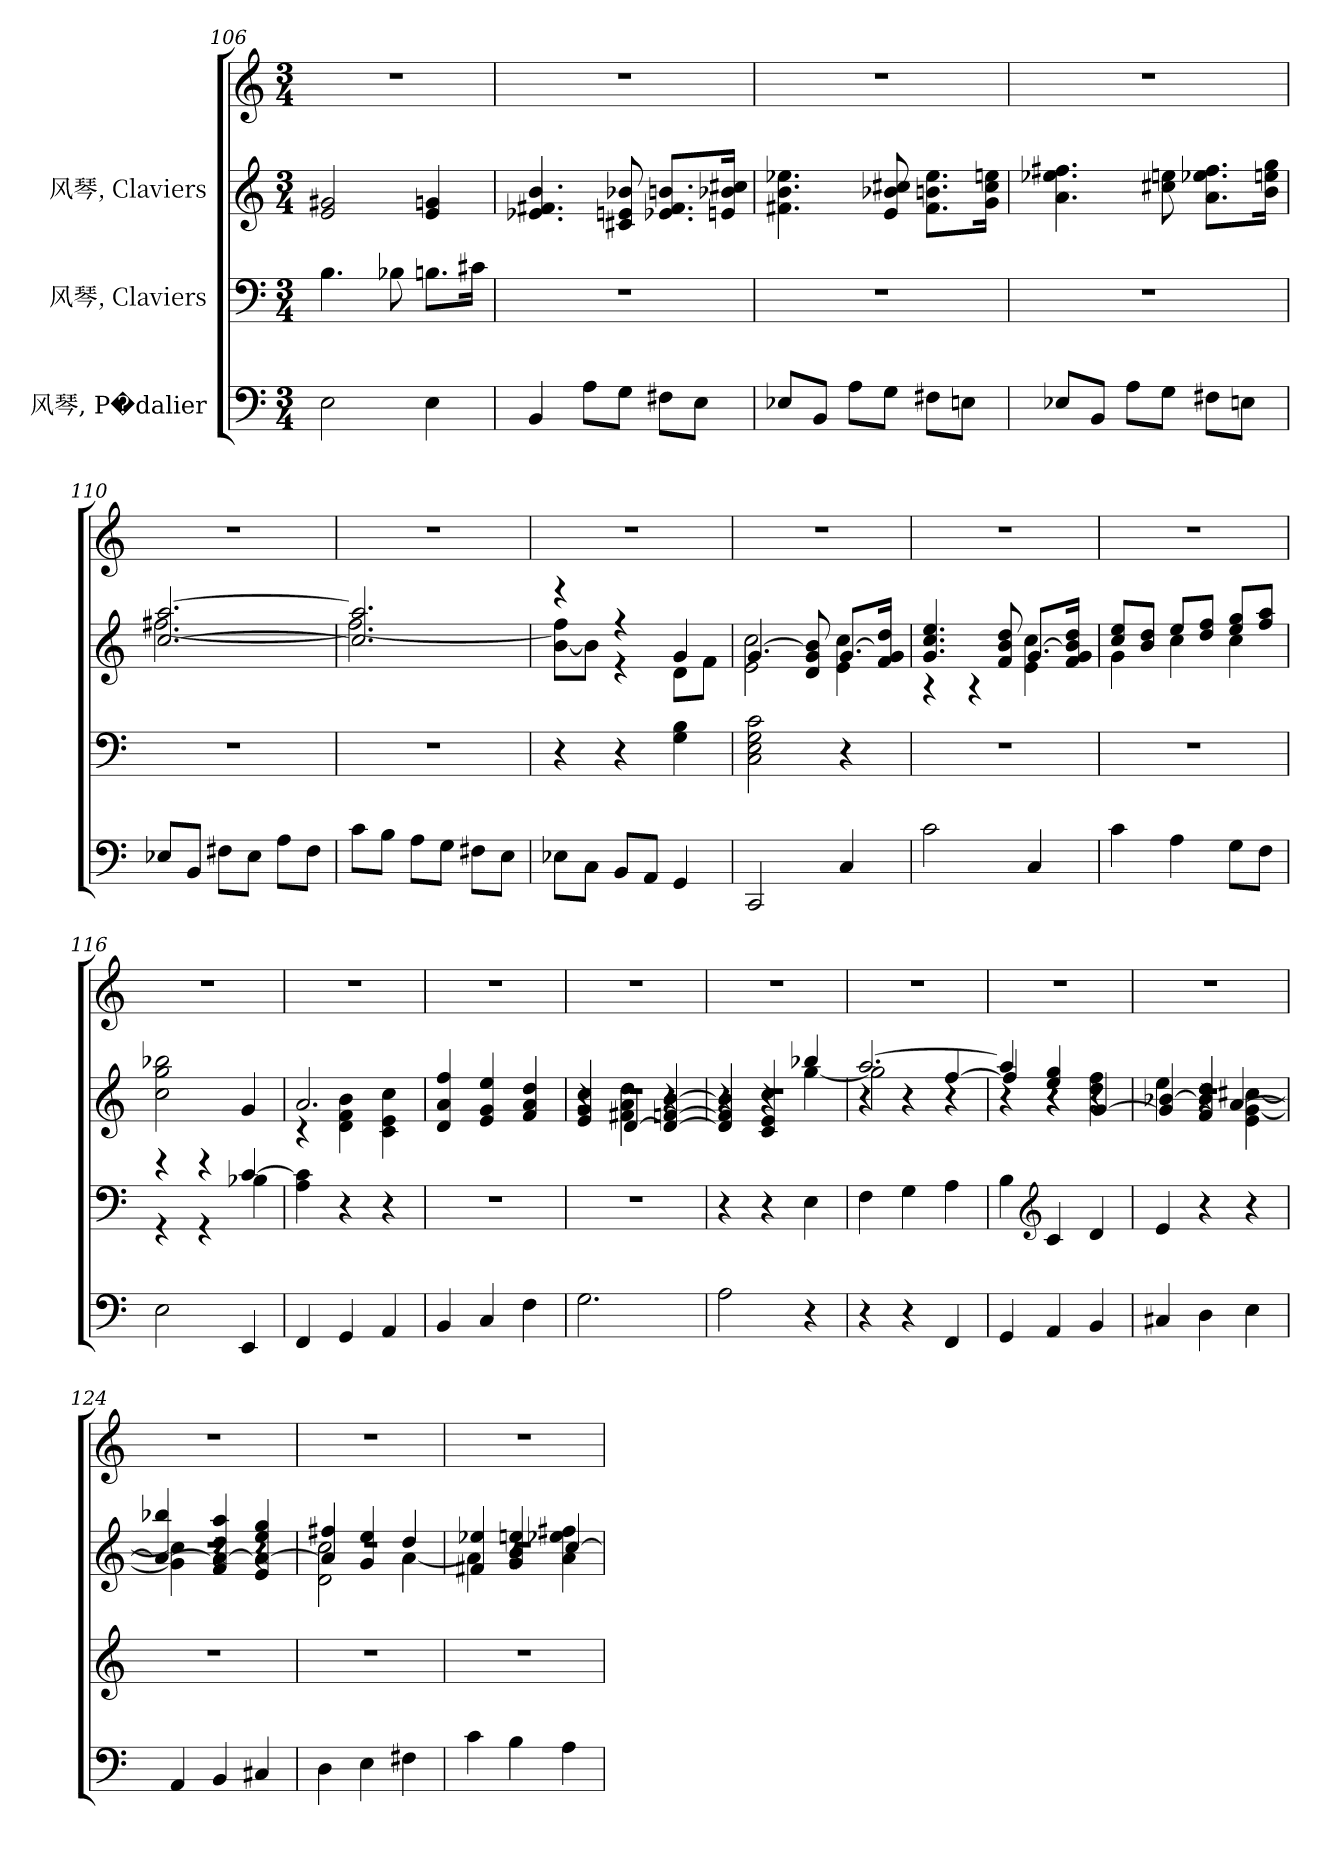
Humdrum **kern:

**kern	**kern	**kern	**kern
*part3	*part2	*part1	*part1
*staff4	*staff3	*staff2	*staff1
*I"风琴, P�dalier	*I"风琴, Claviers	*I"风琴, Claviers	*
!!LO:PB:g=z
*clefF4	*clefF4	*clefG2	*clefG2
*k[]	*k[]	*k[]	*k[]
*M3/4	*M3/4	*M3/4	*M3/4
=106	=106	=106	=106
2E\	4.B\	2e/ 2g#X/	2.r
.	8B-X\	.	.
4E\	8.Bn\L	4e/ 4gn/	.
.	16c#X\Jk	.	.
=107	=107	=107	=107
4BB/	2.r	4.e-X/ 4.f#X/ 4.b/	2.r
8A\L	.	.	.
8G\J	.	8c#X/ 8en/ 8b-X/	.
8F#X\L	.	8.e-X/ 8.f#/ 8.bn/L	.
8E\J	.	.	.
.	.	16en/ 16b-X/ 16cc#X/Jk	.
=108	=108	=108	=108
8E-X/L	2.r	4.f#X\ 4.b\ 4.ee-X\	2.r
8BB/J	.	.	.
8A\L	.	.	.
8G\J	.	8e/ 8b-X/ 8cc#X/	.
8F#X\L	.	8.f#\ 8.bn\ 8.ee-\L	.
8En\J	.	.	.
.	.	16g\ 16cc#\ 16een\Jk	.
=109	=109	=109	=109
8E-X/L	2.r	4.a\ 4.ee-X\ 4.ff#X\	2.r
8BB/J	.	.	.
8A\L	.	.	.
8G\J	.	8cc#X\ 8een\	.
8F#X\L	.	8.a\ 8.ee-X\ 8.ff#\L	.
8En\J	.	.	.
.	.	16b\ 16een\ 16gg\Jk	.
!!LO:LB:g=z
=110	=110	=110	=110
*	*	*^	*
8E-X/L	2.r	[2.cc/ [2.aa/	[2.ff#X\	2.r
8BB/J	.	.	.	.
8F#X\L	.	.	.	.
8E-\J	.	.	.	.
8A\L	.	.	.	.
8F#\J	.	.	.	.
=111	=111	=111	=111	=111
8c\L	2.r	2.cc/] 2.aa/]	2.ff#\_	2.r
8B\J	.	.	.	.
8A\L	.	.	.	.
8G\J	.	.	.	.
8F#X\L	.	.	.	.
8E\J	.	.	.	.
=112	=112	=112	=112	=112
8E-X\L	4r	4r	[8b\ 8ff#\]L	2.r
8C\J	.	.	8b\J]	.
8BB/L	4r	4r	4r	.
8AA/J	.	.	.	.
4GG/	4G\ 4B\	4g/	8d\L	.
.	.	.	8f\J	.
=113	=113	=113	=113	=113
2CC/	2C\ 2E\ 2G\ 2c\	[4.g/	2e\ 2cc\	2.r
.	.	8d/ 8g/] 8b/	.	.
4C/	4r	[8.g/L	4e\ 4cc\	.
.	.	16f/ 16g/] 16dd/Jk	.	.
=114	=114	=114	=114	=114
2c\	2.r	4.g/ 4.cc/ 4.ee/	4r	2.r
.	.	.	4r	.
.	.	8f/ 8b/ 8dd/	.	.
4C/	.	[8.g/L	4e\ 4cc\	.
.	.	16f/ 16g/] 16b/ 16dd/Jk	.	.
!!LO:LB:g=z
=115	=115	=115	=115	=115
4c\	2.r	8cc/ 8ee/L	4g\	2.r
.	.	8b/ 8dd/J	.	.
4A\	.	8ee/L	4cc\	.
.	.	8dd/ 8ff/J	.	.
8G\L	.	8ee/ 8gg/L	4cc\	.
8F\J	.	8ff/ 8aa/J	.	.
*	*	*v	*v	*
=116	=116	=116	=116
*	*^	*	*
2E\	4r	4r	2cc\ 2gg\ 2bb-X\	2.r
.	4r	4r	.	.
4EE/	[4c/	4B-X\	4g/	.
*	*v	*v	*	*
=117	=117	=117	=117
*	*	*^	*
4FF/	4A\ 4c\]	2.a/	4r	2.r
4GG/	4r	.	4d\ 4f\ 4b\	.
4AA/	4r	.	4c\ 4e\ 4cc\	.
*	*	*v	*v	*
=118	=118	=118	=118
4BB/	2.r	4d/ 4a/ 4ff/	2.r
4C/	.	4e/ 4g/ 4ee/	.
4F\	.	4f/ 4a/ 4dd/	.
=119	=119	=119	=119
*	*	*^	*
*	*	*	*^	*
2.G\	2.r	2.r	4r	4e/ 4g/ 4cc/	2.r
.	.	.	4f#X\ 4a\ 4dd\	[4d/	.
.	.	.	4r	4d/_ [4fn/ [4b/	.
=120	=120	=120	=120	=120	=120
2A\	4r	2.r	4r	4d/] 4f/] 4b/]	2.r
.	4r	.	4r	4c/ 4e/ 4cc/	.
4r	4E\	.	[4gg\	4bb-X/	.
=121	=121	=121	=121	=121	=121
4r	4F\	[2.aa/	2gg\]	4r	2.r
4r	4G\	.	.	4r	.
4FF/	4A\	.	4r	[4ff/	.
!!LO:PB:g=z
=122	=122	=122	=122	=122	=122
4GG/	4B\	4aa/]	4r	4ff/]	2.r
*	*clefG2	*	*	*	*
4AA/	4c/	4r	4r	4ee/ 4gg/	.
4BB/	4d/	4r	4dd\ 4ff\	[4g/	.
=123	=123	=123	=123	=123	=123
4C#X/	4e/	2.r	4ee\	4g/] [4b-X/	2.r
4D\	4r	.	4r	4f/ 4b-/] 4dd/	.
4E\	4r	.	4e\ [4g\ [4cc#X\	[4a/	.
=124	=124	=124	=124	=124	=124
4AA/	2.r	2.r	4g\] 4cc#\]	4a/_ 4bb-X/	2.r
4BB/	.	.	4r	4f/ 4a/_ 4dd/ 4aa/	.
4C#X/	.	.	4r	4e/ 4a/_ 4ee/ 4gg/	.
=125	=125	=125	=125	=125	=125
4D\	2.r	2.r	2d\ 2cc\	4a/] 4ff#X/	2.r
4E\	.	.	.	4g/ 4ee/	.
4F#X\	.	.	[4a\	4dd/	.
=126	=126	=126	=126	=126	=126
4c\	2.r	2.r	4a\]	4f#X/ 4ee-X/	2.r
4B\	.	.	4r	4g/ 4b/ 4een/	.
4A\	.	.	4a\ 4ee-X\ 4ff#X\	[4cc/	.
*	*	*v	*v	*v	*
=	=	=	=
*-	*-	*-	*-
